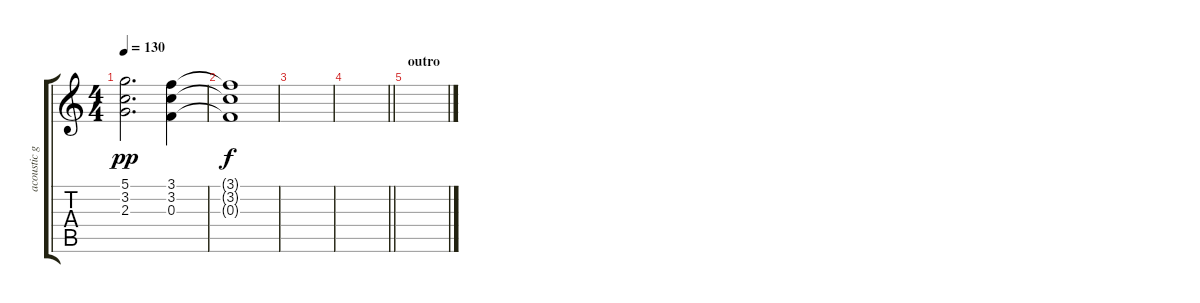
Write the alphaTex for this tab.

\track ("acoustic guitar" "acoustic g") {instrument acousticguitarsteel}
\staff {score tabs}
\tuning (D4 A3 F3 C3 G2 C2) {hide}
\ts (4 4)
\tempo 130
\clef g2
\ks c
(5.1 3.2 2.3).2{d dy pp} (3.1 3.2 0.3).4 |
(3.1{t} 3.2{t} 0.3{t}).1{dy f} |
|
\barLineRight lightlight
|
\section ("" "outro")
